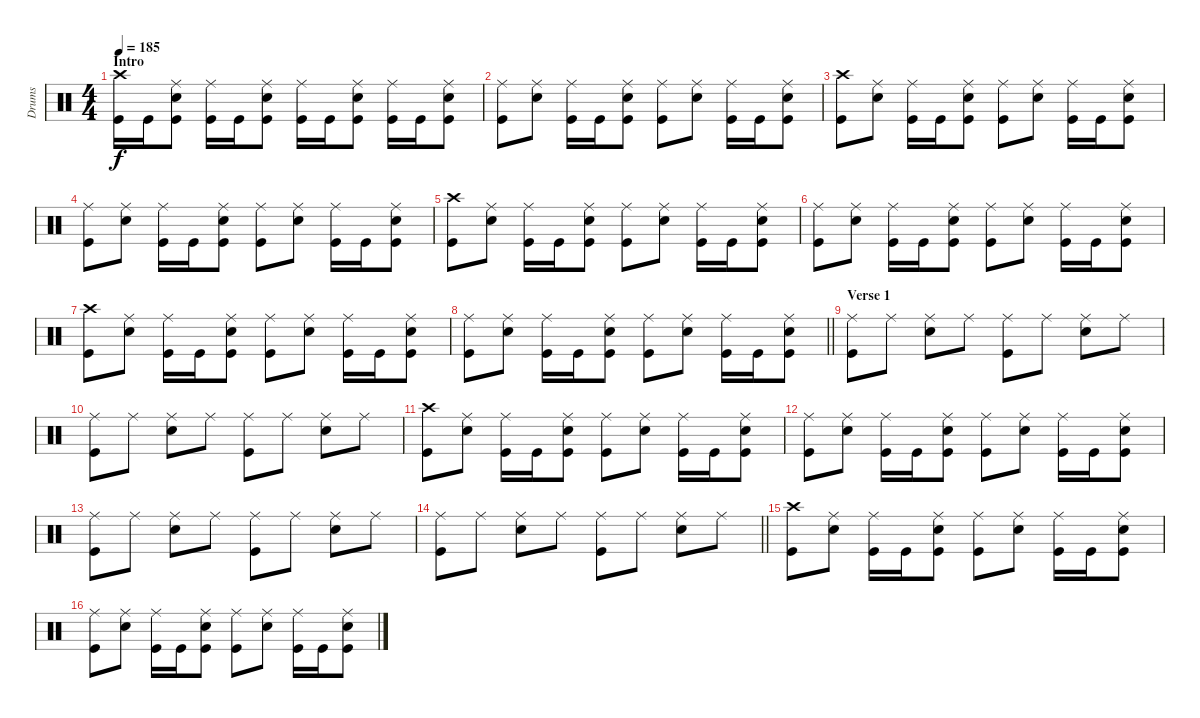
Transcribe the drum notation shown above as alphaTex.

\track ("Drums" "Drums") {instrument percussion}
\staff {score}
\articulation defaults
\ts (4 4)
\section ("" "Intro")
\tempo 185
\clef neutral
\ks c
("Kick (hit)" "Crash high (hit)").16{dy f} "Kick (hit)".16 ("Kick (hit)" "Ride (middle)" "Snare (hit) 2").8 ("Kick (hit)" "Ride (middle)").16 "Kick (hit)".16 ("Kick (hit)" "Ride (middle)" "Snare (hit) 2").8 ("Kick (hit)" "Ride (middle)").16 "Kick (hit)".16 ("Kick (hit)" "Ride (middle)" "Snare (hit) 2").8 ("Kick (hit)" "Ride (middle)").16 "Kick (hit)".16 ("Kick (hit)" "Ride (middle)" "Snare (hit) 2").8 |
("Kick (hit)" "Ride (middle)").8 ("Snare (hit) 2" "Ride (middle)").8 ("Kick (hit)" "Ride (middle)").16 "Kick (hit)".16 ("Kick (hit)" "Ride (middle)" "Snare (hit) 2").8 ("Kick (hit)" "Ride (middle)").8 ("Snare (hit) 2" "Ride (middle)").8 ("Kick (hit)" "Ride (middle)").16 "Kick (hit)".16 ("Kick (hit)" "Ride (middle)" "Snare (hit) 2").8 |
("Kick (hit)" "Crash high (hit)").8 ("Snare (hit) 2" "Ride (middle)").8 ("Kick (hit)" "Ride (middle)").16 "Kick (hit)".16 ("Kick (hit)" "Ride (middle)" "Snare (hit) 2").8 ("Kick (hit)" "Ride (middle)").8 ("Snare (hit) 2" "Ride (middle)").8 ("Kick (hit)" "Ride (middle)").16 "Kick (hit)".16 ("Kick (hit)" "Ride (middle)" "Snare (hit) 2").8 |
("Kick (hit)" "Ride (middle)").8 ("Snare (hit) 2" "Ride (middle)").8 ("Kick (hit)" "Ride (middle)").16 "Kick (hit)".16 ("Kick (hit)" "Ride (middle)" "Snare (hit) 2").8 ("Kick (hit)" "Ride (middle)").8 ("Snare (hit) 2" "Ride (middle)").8 ("Kick (hit)" "Ride (middle)").16 "Kick (hit)".16 ("Kick (hit)" "Ride (middle)" "Snare (hit) 2").8 |
("Kick (hit)" "Crash high (hit)").8 ("Snare (hit) 2" "Ride (middle)").8 ("Kick (hit)" "Ride (middle)").16 "Kick (hit)".16 ("Kick (hit)" "Ride (middle)" "Snare (hit) 2").8 ("Kick (hit)" "Ride (middle)").8 ("Snare (hit) 2" "Ride (middle)").8 ("Kick (hit)" "Ride (middle)").16 "Kick (hit)".16 ("Kick (hit)" "Ride (middle)" "Snare (hit) 2").8 |
("Kick (hit)" "Ride (middle)").8 ("Snare (hit) 2" "Ride (middle)").8 ("Kick (hit)" "Ride (middle)").16 "Kick (hit)".16 ("Kick (hit)" "Ride (middle)" "Snare (hit) 2").8 ("Kick (hit)" "Ride (middle)").8 ("Snare (hit) 2" "Ride (middle)").8 ("Kick (hit)" "Ride (middle)").16 "Kick (hit)".16 ("Kick (hit)" "Ride (middle)" "Snare (hit) 2").8 |
("Kick (hit)" "Crash high (hit)").8 ("Snare (hit) 2" "Ride (middle)").8 ("Kick (hit)" "Ride (middle)").16 "Kick (hit)".16 ("Kick (hit)" "Ride (middle)" "Snare (hit) 2").8 ("Kick (hit)" "Ride (middle)").8 ("Snare (hit) 2" "Ride (middle)").8 ("Kick (hit)" "Ride (middle)").16 "Kick (hit)".16 ("Kick (hit)" "Ride (middle)" "Snare (hit) 2").8 |
\barLineRight lightlight
("Kick (hit)" "Ride (middle)").8 ("Snare (hit) 2" "Ride (middle)").8 ("Kick (hit)" "Ride (middle)").16 "Kick (hit)".16 ("Kick (hit)" "Ride (middle)" "Snare (hit) 2").8 ("Kick (hit)" "Ride (middle)").8 ("Snare (hit) 2" "Ride (middle)").8 ("Kick (hit)" "Ride (middle)").16 "Kick (hit)".16 ("Kick (hit)" "Ride (middle)" "Snare (hit) 2").8 |
\section ("" "Verse 1")
("Kick (hit)" "Ride (middle)").8 "Ride (middle)".8 ("Ride (middle)" "Snare (hit) 2").8 "Ride (middle)".8 ("Ride (middle)" "Kick (hit)").8 "Ride (middle)".8 ("Ride (middle)" "Snare (hit) 2").8 "Ride (middle)".8 |
("Ride (middle)" "Kick (hit)").8 "Ride (middle)".8 ("Ride (middle)" "Snare (hit) 2").8 "Ride (middle)".8 ("Ride (middle)" "Kick (hit)").8 "Ride (middle)".8 ("Ride (middle)" "Snare (hit) 2").8 "Ride (middle)".8 |
("Kick (hit)" "Crash high (hit)").8 ("Snare (hit) 2" "Ride (middle)").8 ("Kick (hit)" "Ride (middle)").16 "Kick (hit)".16 ("Kick (hit)" "Ride (middle)" "Snare (hit) 2").8 ("Kick (hit)" "Ride (middle)").8 ("Snare (hit) 2" "Ride (middle)").8 ("Kick (hit)" "Ride (middle)").16 "Kick (hit)".16 ("Kick (hit)" "Ride (middle)" "Snare (hit) 2").8 |
("Kick (hit)" "Ride (middle)").8 ("Snare (hit) 2" "Ride (middle)").8 ("Kick (hit)" "Ride (middle)").16 "Kick (hit)".16 ("Kick (hit)" "Ride (middle)" "Snare (hit) 2").8 ("Kick (hit)" "Ride (middle)").8 ("Snare (hit) 2" "Ride (middle)").8 ("Kick (hit)" "Ride (middle)").16 "Kick (hit)".16 ("Kick (hit)" "Ride (middle)" "Snare (hit) 2").8 |
("Kick (hit)" "Ride (middle)").8 "Ride (middle)".8 ("Ride (middle)" "Snare (hit) 2").8 "Ride (middle)".8 ("Ride (middle)" "Kick (hit)").8 "Ride (middle)".8 ("Ride (middle)" "Snare (hit) 2").8 "Ride (middle)".8 |
\barLineRight lightlight
("Ride (middle)" "Kick (hit)").8 "Ride (middle)".8 ("Ride (middle)" "Snare (hit) 2").8 "Ride (middle)".8 ("Ride (middle)" "Kick (hit)").8 "Ride (middle)".8 ("Ride (middle)" "Snare (hit) 2").8 "Ride (middle)".8 |
("Kick (hit)" "Crash high (hit)").8 ("Snare (hit) 2" "Ride (middle)").8 ("Kick (hit)" "Ride (middle)").16 "Kick (hit)".16 ("Kick (hit)" "Ride (middle)" "Snare (hit) 2").8 ("Kick (hit)" "Ride (middle)").8 ("Snare (hit) 2" "Ride (middle)").8 ("Kick (hit)" "Ride (middle)").16 "Kick (hit)".16 ("Kick (hit)" "Ride (middle)" "Snare (hit) 2").8 |
("Kick (hit)" "Ride (middle)").8 ("Snare (hit) 2" "Ride (middle)").8 ("Kick (hit)" "Ride (middle)").16 "Kick (hit)".16 ("Kick (hit)" "Ride (middle)" "Snare (hit) 2").8 ("Kick (hit)" "Ride (middle)").8 ("Snare (hit) 2" "Ride (middle)").8 ("Kick (hit)" "Ride (middle)").16 "Kick (hit)".16 ("Kick (hit)" "Ride (middle)" "Snare (hit) 2").8
